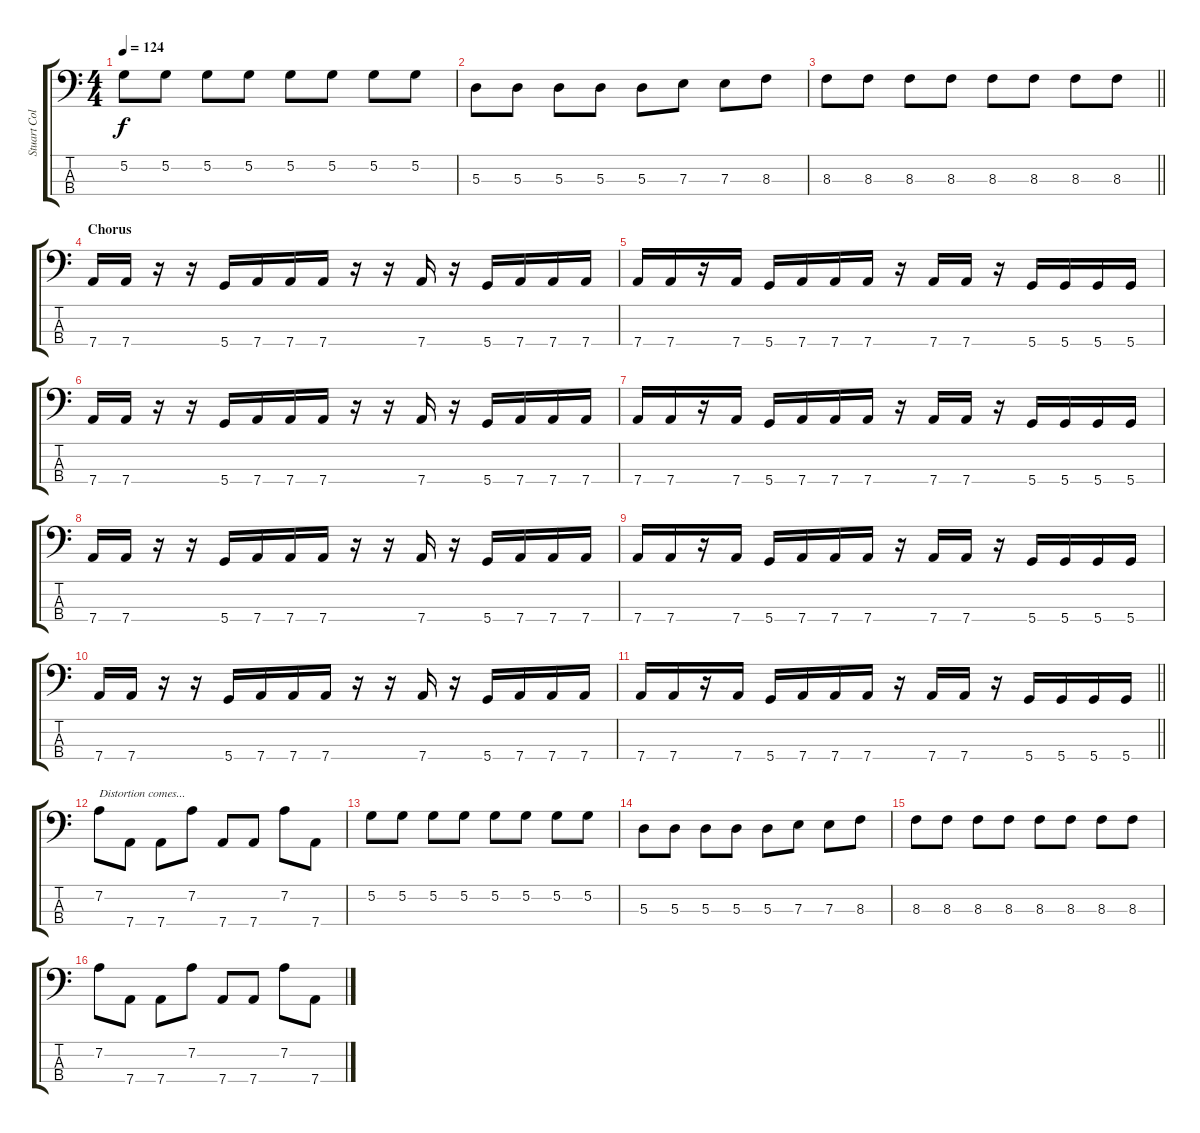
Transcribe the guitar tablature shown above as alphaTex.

\track ("Stuart Coleman (Bass)" "Stuart Col") {instrument electricbassfinger}
\staff {score tabs}
\tuning (G2 D2 A1 D1) {hide}
\ts (4 4)
\tempo 124
\clef f4
\ks c
5.2.8{dy f} 5.2.8 5.2.8 5.2.8 5.2.8 5.2.8 5.2.8 5.2.8 |
5.3.8 5.3.8 5.3.8 5.3.8 5.3.8 7.3.8 7.3.8 8.3.8 |
\barLineRight lightlight
8.3.8 8.3.8 8.3.8 8.3.8 8.3.8 8.3.8 8.3.8 8.3.8 |
\section ("" "Chorus")
7.4.16 7.4.16 r.16 r.16 5.4.16 7.4.16 7.4.16 7.4.16 r.16 r.16 7.4.16 r.16 5.4.16 7.4.16 7.4.16 7.4.16 |
7.4.16 7.4.16 r.16 7.4.16 5.4.16 7.4.16 7.4.16 7.4.16 r.16 7.4.16 7.4.16 r.16 5.4.16 5.4.16 5.4.16 5.4.16 |
7.4.16 7.4.16 r.16 r.16 5.4.16 7.4.16 7.4.16 7.4.16 r.16 r.16 7.4.16 r.16 5.4.16 7.4.16 7.4.16 7.4.16 |
7.4.16 7.4.16 r.16 7.4.16 5.4.16 7.4.16 7.4.16 7.4.16 r.16 7.4.16 7.4.16 r.16 5.4.16 5.4.16 5.4.16 5.4.16 |
7.4.16 7.4.16 r.16 r.16 5.4.16 7.4.16 7.4.16 7.4.16 r.16 r.16 7.4.16 r.16 5.4.16 7.4.16 7.4.16 7.4.16 |
7.4.16 7.4.16 r.16 7.4.16 5.4.16 7.4.16 7.4.16 7.4.16 r.16 7.4.16 7.4.16 r.16 5.4.16 5.4.16 5.4.16 5.4.16 |
7.4.16 7.4.16 r.16 r.16 5.4.16 7.4.16 7.4.16 7.4.16 r.16 r.16 7.4.16 r.16 5.4.16 7.4.16 7.4.16 7.4.16 |
\barLineRight lightlight
7.4.16 7.4.16 r.16 7.4.16 5.4.16 7.4.16 7.4.16 7.4.16 r.16 7.4.16 7.4.16 r.16 5.4.16 5.4.16 5.4.16 5.4.16 |
7.2.8{txt "Distortion comes..."} 7.4.8 7.4.8 7.2.8 7.4.8 7.4.8 7.2.8 7.4.8 |
5.2.8 5.2.8 5.2.8 5.2.8 5.2.8 5.2.8 5.2.8 5.2.8 |
5.3.8 5.3.8 5.3.8 5.3.8 5.3.8 7.3.8 7.3.8 8.3.8 |
8.3.8 8.3.8 8.3.8 8.3.8 8.3.8 8.3.8 8.3.8 8.3.8 |
7.2.8 7.4.8 7.4.8 7.2.8 7.4.8 7.4.8 7.2.8 7.4.8
